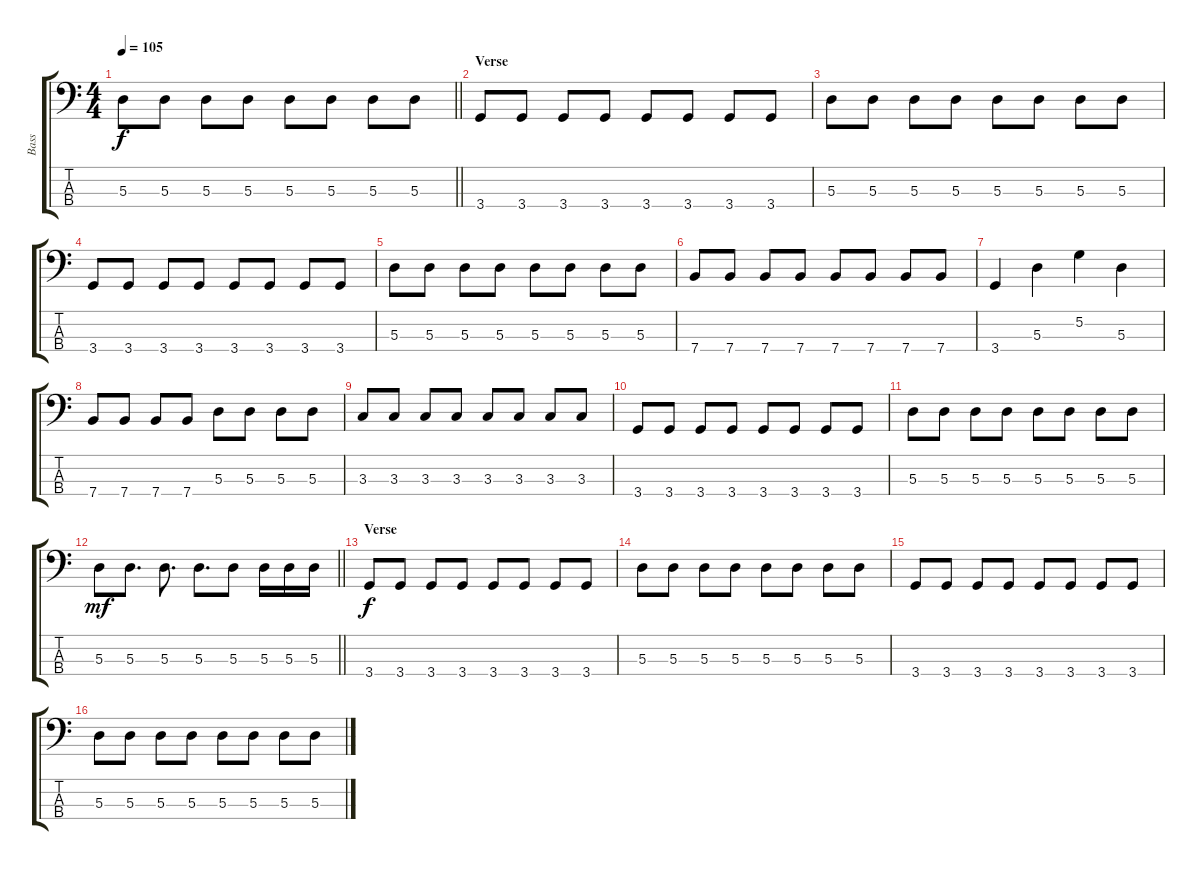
\track ("Bass" "Bass") {instrument electricbasspick}
\staff {score tabs}
\tuning (G2 D2 A1 E1) {hide}
\ts (4 4)
\tempo 105
\clef f4
\barLineRight lightlight
\ks c
5.3.8{dy f} 5.3.8 5.3.8 5.3.8 5.3.8 5.3.8 5.3.8 5.3.8 |
\section ("" "Verse")
3.4.8 3.4.8 3.4.8 3.4.8 3.4.8 3.4.8 3.4.8 3.4.8 |
5.3.8 5.3.8 5.3.8 5.3.8 5.3.8 5.3.8 5.3.8 5.3.8 |
3.4.8 3.4.8 3.4.8 3.4.8 3.4.8 3.4.8 3.4.8 3.4.8 |
5.3.8 5.3.8 5.3.8 5.3.8 5.3.8 5.3.8 5.3.8 5.3.8 |
7.4.8 7.4.8 7.4.8 7.4.8 7.4.8 7.4.8 7.4.8 7.4.8 |
3.4.4 5.3.4 5.2.4 5.3.4 |
7.4.8 7.4.8 7.4.8 7.4.8 5.3.8 5.3.8 5.3.8 5.3.8 |
3.3.8 3.3.8 3.3.8 3.3.8 3.3.8 3.3.8 3.3.8 3.3.8 |
3.4.8 3.4.8 3.4.8 3.4.8 3.4.8 3.4.8 3.4.8 3.4.8 |
5.3.8 5.3.8 5.3.8 5.3.8 5.3.8 5.3.8 5.3.8 5.3.8 |
\barLineRight lightlight
5.3.8{dy mf} 5.3.8{d} 5.3.8{d} 5.3.8{d} 5.3.8 5.3.16 5.3.16 5.3.16 |
\section ("" "Verse")
3.4.8{dy f} 3.4.8 3.4.8 3.4.8 3.4.8 3.4.8 3.4.8 3.4.8 |
5.3.8 5.3.8 5.3.8 5.3.8 5.3.8 5.3.8 5.3.8 5.3.8 |
3.4.8 3.4.8 3.4.8 3.4.8 3.4.8 3.4.8 3.4.8 3.4.8 |
5.3.8 5.3.8 5.3.8 5.3.8 5.3.8 5.3.8 5.3.8 5.3.8
